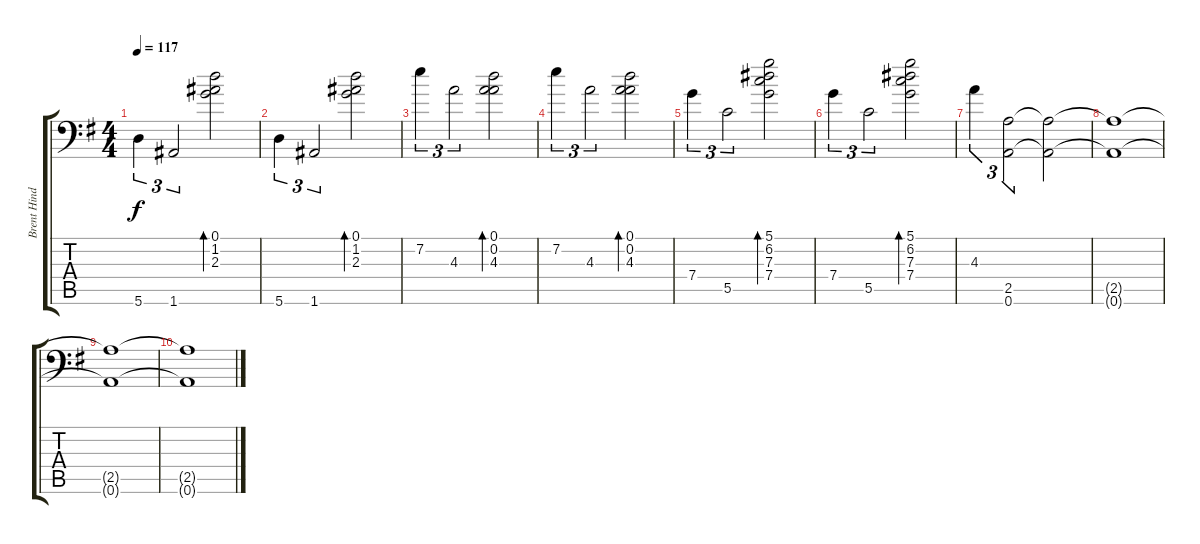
\track ("Brent Hinds " "Brent Hind") {instrument overdrivenguitar}
\staff {score tabs}
\tuning (D4 A3 F3 C3 G2 A1) {hide}
\ts (4 4)
\tempo 117
\clef f4
\ks g
5.6.4{tu (3 2) dy f} 1.6.2{tu (3 2)} (0.1 1.2 2.3).2{bd 30} |
5.6.4{tu (3 2)} 1.6.2{tu (3 2)} (0.1 1.2 2.3).2{bd 30} |
7.2.4{tu (3 2)} 4.3.2{tu (3 2)} (0.1 0.2 4.3).2{bd 30} |
7.2.4{tu (3 2)} 4.3.2{tu (3 2)} (0.1 0.2 4.3).2{bd 30} |
7.4.4{tu (3 2)} 5.5.2{tu (3 2)} (5.1 6.2 7.3 7.4).2{bd 30} |
7.4.4{tu (3 2)} 5.5.2{tu (3 2)} (5.1 6.2 7.3 7.4).2{bd 30} |
4.3.4{tu (3 2)} (2.5 0.6).2{tu (3 2)} (2.5{t} 0.6{t}).2 |
(2.5{t} 0.6{t}).1 |
(2.5{t} 0.6{t}).1 |
(2.5{t} 0.6{t}).1
